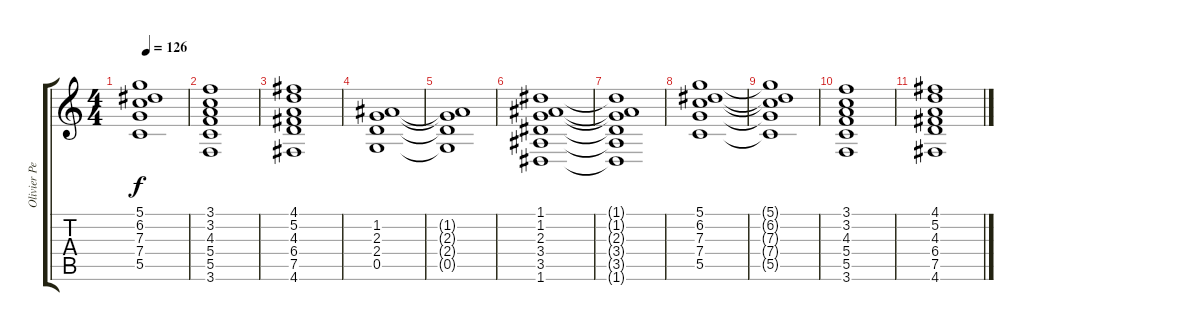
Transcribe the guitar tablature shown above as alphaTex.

\track ("Olivier Perrier-Maurel" "Olivier Pe") {instrument distortionguitar}
\staff {score tabs}
\tuning (D4 A3 F3 C3 G2 D2) {hide}
\ts (4 4)
\tempo 126
\clef g2
\ks c
(5.1{t} 6.2{t} 7.3{t} 7.4{t} 5.5{t}).1{dy f} |
(3.1 3.2 4.3 5.4 5.5 3.6).1 |
(4.1 5.2 4.3 6.4 7.5 4.6).1 |
(1.2 2.3 2.4 0.5).1 |
(1.2{t} 2.3{t} 2.4{t} 0.5{t}).1 |
(1.1 1.2 2.3 3.4 3.5 1.6).1 |
(1.1{t} 1.2{t} 2.3{t} 3.4{t} 3.5{t} 1.6{t}).1 |
(5.1 6.2 7.3 7.4 5.5).1 |
(5.1{t} 6.2{t} 7.3{t} 7.4{t} 5.5{t}).1 |
(3.1 3.2 4.3 5.4 5.5 3.6).1 |
(4.1 5.2 4.3 6.4 7.5 4.6).1
